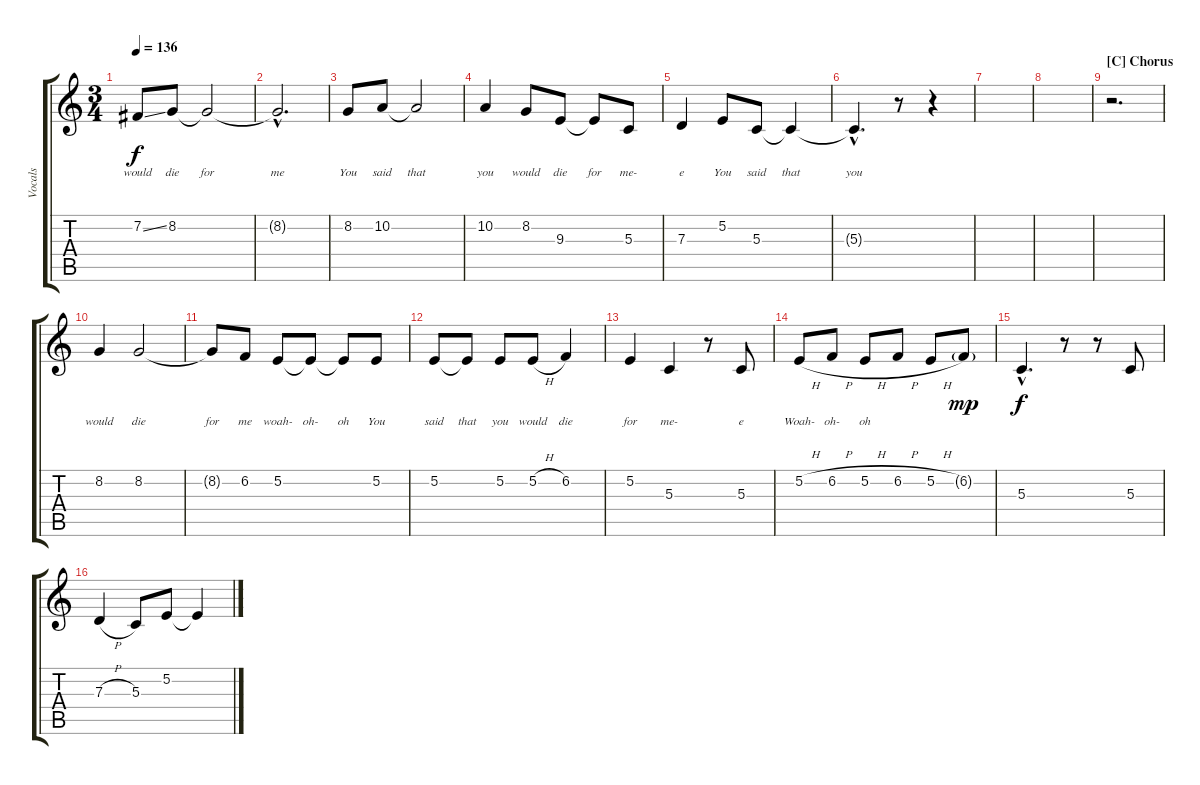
\track ("Vocals" "Vocals") {instrument clarinet}
\staff {score tabs}
\tuning (E4 B3 G3 D3 A2 E2) {hide}
\ts (3 4)
\tempo 136
\clef g2
\ks aminor
7.2{ss}.8{lyrics (0 "would") lyrics (1 "") lyrics (2 "") lyrics (3 "") lyrics (4 "") dy f} 8.2.8{lyrics (0 "die") lyrics (1 "") lyrics (2 "") lyrics (3 "") lyrics (4 "")} 8.2{t}.2{lyrics (0 "for") lyrics (1 "") lyrics (2 "") lyrics (3 "") lyrics (4 "")} |
8.2{hac t}.2{d lyrics (0 "me") lyrics (1 "") lyrics (2 "") lyrics (3 "") lyrics (4 "")} |
8.2.8{lyrics (0 "You") lyrics (1 "") lyrics (2 "") lyrics (3 "") lyrics (4 "")} 10.2.8{lyrics (0 "said") lyrics (1 "") lyrics (2 "") lyrics (3 "") lyrics (4 "")} 10.2{t}.2{lyrics (0 "that") lyrics (1 "") lyrics (2 "") lyrics (3 "") lyrics (4 "")} |
10.2.4{lyrics (0 "you") lyrics (1 "") lyrics (2 "") lyrics (3 "") lyrics (4 "")} 8.2.8{lyrics (0 "would") lyrics (1 "") lyrics (2 "") lyrics (3 "") lyrics (4 "")} 9.3.8{lyrics (0 "die") lyrics (1 "") lyrics (2 "") lyrics (3 "") lyrics (4 "")} 9.3{t}.8{lyrics (0 "for") lyrics (1 "") lyrics (2 "") lyrics (3 "") lyrics (4 "")} 5.3.8{lyrics (0 "me-") lyrics (1 "") lyrics (2 "") lyrics (3 "") lyrics (4 "")} |
7.3.4{lyrics (0 "e") lyrics (1 "") lyrics (2 "") lyrics (3 "") lyrics (4 "")} 5.2.8{lyrics (0 "You") lyrics (1 "") lyrics (2 "") lyrics (3 "") lyrics (4 "")} 5.3.8{lyrics (0 "said") lyrics (1 "") lyrics (2 "") lyrics (3 "") lyrics (4 "")} 5.3{t}.4{lyrics (0 "that") lyrics (1 "") lyrics (2 "") lyrics (3 "") lyrics (4 "")} |
5.3{hac t}.4{d lyrics (0 "you") lyrics (1 "") lyrics (2 "") lyrics (3 "") lyrics (4 "")} r.8 r.4 |
|
|
\section ("" "[C] Chorus")
r.2{d} |
8.2.4{lyrics (0 "would") lyrics (1 "") lyrics (2 "") lyrics (3 "") lyrics (4 "") volume 16} 8.2.2{lyrics (0 "die") lyrics (1 "") lyrics (2 "") lyrics (3 "") lyrics (4 "")} |
8.2{t}.8{lyrics (0 "for") lyrics (1 "") lyrics (2 "") lyrics (3 "") lyrics (4 "")} 6.2.8{lyrics (0 "me") lyrics (1 "") lyrics (2 "") lyrics (3 "") lyrics (4 "")} 5.2.8{lyrics (0 "woah-") lyrics (1 "") lyrics (2 "") lyrics (3 "") lyrics (4 "")} 5.2{t}.8{lyrics (0 "oh-") lyrics (1 "") lyrics (2 "") lyrics (3 "") lyrics (4 "")} 5.2{t}.8{lyrics (0 "oh") lyrics (1 "") lyrics (2 "") lyrics (3 "") lyrics (4 "")} 5.2.8{lyrics (0 "You") lyrics (1 "") lyrics (2 "") lyrics (3 "") lyrics (4 "")} |
5.2.8{lyrics (0 "said") lyrics (1 "") lyrics (2 "") lyrics (3 "") lyrics (4 "")} 5.2{t}.8{lyrics (0 "that") lyrics (1 "") lyrics (2 "") lyrics (3 "") lyrics (4 "")} 5.2.8{lyrics (0 "you") lyrics (1 "") lyrics (2 "") lyrics (3 "") lyrics (4 "")} 5.2{h}.8{lyrics (0 "would") lyrics (1 "") lyrics (2 "") lyrics (3 "") lyrics (4 "")} 6.2.4{lyrics (0 "die") lyrics (1 "") lyrics (2 "") lyrics (3 "") lyrics (4 "")} |
5.2.4{lyrics (0 "for") lyrics (1 "") lyrics (2 "") lyrics (3 "") lyrics (4 "")} 5.3.4{lyrics (0 "me-") lyrics (1 "") lyrics (2 "") lyrics (3 "") lyrics (4 "")} r.8 5.3.8{lyrics (0 "e") lyrics (1 "") lyrics (2 "") lyrics (3 "") lyrics (4 "")} |
5.2{h}.8{lyrics (0 "Woah-") lyrics (1 "") lyrics (2 "") lyrics (3 "") lyrics (4 "")} 6.2{h}.8{lyrics (0 "oh-") lyrics (1 "") lyrics (2 "") lyrics (3 "") lyrics (4 "")} 5.2{h}.8{lyrics (0 "oh") lyrics (1 "") lyrics (2 "") lyrics (3 "") lyrics (4 "")} 6.2{h}.8 5.2{h}.8 6.2{g}.8{dy mp} |
5.3{hac}.4{d dy f} r.8 r.8 5.3.8 |
7.3{h}.4 5.3.8 5.2.8 5.2{t}.4
